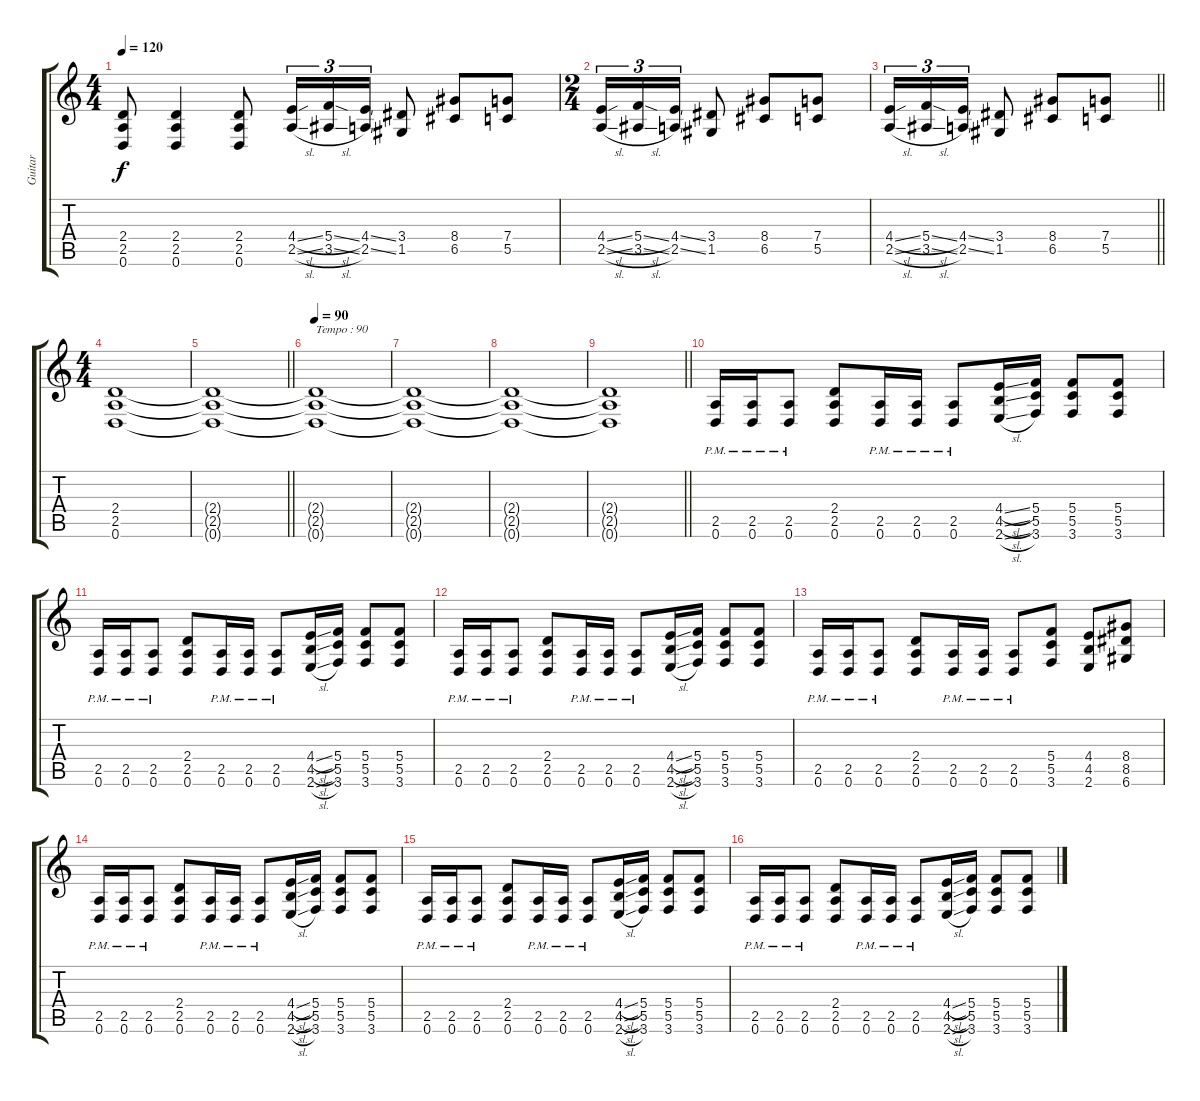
\track ("Guitar" "Guitar") {instrument overdrivenguitar}
\staff {score tabs}
\tuning (D4 A3 F3 C3 G2 D2) {hide}
\ts (4 4)
\tempo 120
\clef g2
\ks c
(2.4 2.5 0.6).8{dy f} (2.4 2.5 0.6).4 (2.4 2.5 0.6).8 (4.4{sl} 2.5{sl}).16{tu (3 2)} (5.4{sl} 3.5{sl}).16{tu (3 2)} (4.4{ss} 2.5{ss}).16{tu (3 2)} (3.4 1.5).8 (8.4 6.5).8 (7.4 5.5).8 |
\ts (2 4)
(4.4{sl} 2.5{sl}).16{tu (3 2)} (5.4{sl} 3.5{sl}).16{tu (3 2)} (4.4{ss} 2.5{ss}).16{tu (3 2)} (3.4 1.5).8 (8.4 6.5).8 (7.4 5.5).8 |
\barLineRight lightlight
(4.4{sl} 2.5{sl}).16{tu (3 2)} (5.4{sl} 3.5{sl}).16{tu (3 2)} (4.4{ss} 2.5{ss}).16{tu (3 2)} (3.4 1.5).8 (8.4 6.5).8 (7.4 5.5).8 |
\ts (4 4)
(2.4 2.5 0.6).1 |
\barLineRight lightlight
(2.4{t} 2.5{t} 0.6{t}).1 |
\tempo 90
(2.4{t} 2.5{t} 0.6{t}).1{txt "Tempo : 90"} |
(2.4{t} 2.5{t} 0.6{t}).1 |
(2.4{t} 2.5{t} 0.6{t}).1 |
\barLineRight lightlight
(2.4{t} 2.5{t} 0.6{t}).1 |
(2.5{pm} 0.6{pm}).16 (2.5{pm} 0.6{pm}).16 (2.5{pm} 0.6{pm}).8 (2.4 2.5 0.6).8 (2.5{pm} 0.6{pm}).16 (2.5{pm} 0.6{pm}).16 (2.5{pm} 0.6{pm}).8 (4.4{sl} 4.5{sl} 2.6{sl}).16 (5.4 5.5 3.6).16 (5.4 5.5 3.6).8 (5.4 5.5 3.6).8 |
(2.5{pm} 0.6{pm}).16 (2.5{pm} 0.6{pm}).16 (2.5{pm} 0.6{pm}).8 (2.4 2.5 0.6).8 (2.5{pm} 0.6{pm}).16 (2.5{pm} 0.6{pm}).16 (2.5{pm} 0.6{pm}).8 (4.4{sl} 4.5{sl} 2.6{sl}).16 (5.4 5.5 3.6).16 (5.4 5.5 3.6).8 (5.4 5.5 3.6).8 |
(2.5{pm} 0.6{pm}).16 (2.5{pm} 0.6{pm}).16 (2.5{pm} 0.6{pm}).8 (2.4 2.5 0.6).8 (2.5{pm} 0.6{pm}).16 (2.5{pm} 0.6{pm}).16 (2.5{pm} 0.6{pm}).8 (4.4{sl} 4.5{sl} 2.6{sl}).16 (5.4 5.5 3.6).16 (5.4 5.5 3.6).8 (5.4 5.5 3.6).8 |
(2.5{pm} 0.6{pm}).16 (2.5{pm} 0.6{pm}).16 (2.5{pm} 0.6{pm}).8 (2.4 2.5 0.6).8 (2.5{pm} 0.6{pm}).16 (2.5{pm} 0.6{pm}).16 (2.5{pm} 0.6{pm}).8 (5.4 5.5 3.6).8 (4.4 4.5 2.6).8 (8.4 8.5 6.6).8 |
(2.5{pm} 0.6{pm}).16 (2.5{pm} 0.6{pm}).16 (2.5{pm} 0.6{pm}).8 (2.4 2.5 0.6).8 (2.5{pm} 0.6{pm}).16 (2.5{pm} 0.6{pm}).16 (2.5{pm} 0.6{pm}).8 (4.4{sl} 4.5{sl} 2.6{sl}).16 (5.4 5.5 3.6).16 (5.4 5.5 3.6).8 (5.4 5.5 3.6).8 |
(2.5{pm} 0.6{pm}).16 (2.5{pm} 0.6{pm}).16 (2.5{pm} 0.6{pm}).8 (2.4 2.5 0.6).8 (2.5{pm} 0.6{pm}).16 (2.5{pm} 0.6{pm}).16 (2.5{pm} 0.6{pm}).8 (4.4{sl} 4.5{sl} 2.6{sl}).16 (5.4 5.5 3.6).16 (5.4 5.5 3.6).8 (5.4 5.5 3.6).8 |
(2.5{pm} 0.6{pm}).16 (2.5{pm} 0.6{pm}).16 (2.5{pm} 0.6{pm}).8 (2.4 2.5 0.6).8 (2.5{pm} 0.6{pm}).16 (2.5{pm} 0.6{pm}).16 (2.5{pm} 0.6{pm}).8 (4.4{sl} 4.5{sl} 2.6{sl}).16 (5.4 5.5 3.6).16 (5.4 5.5 3.6).8 (5.4 5.5 3.6).8
